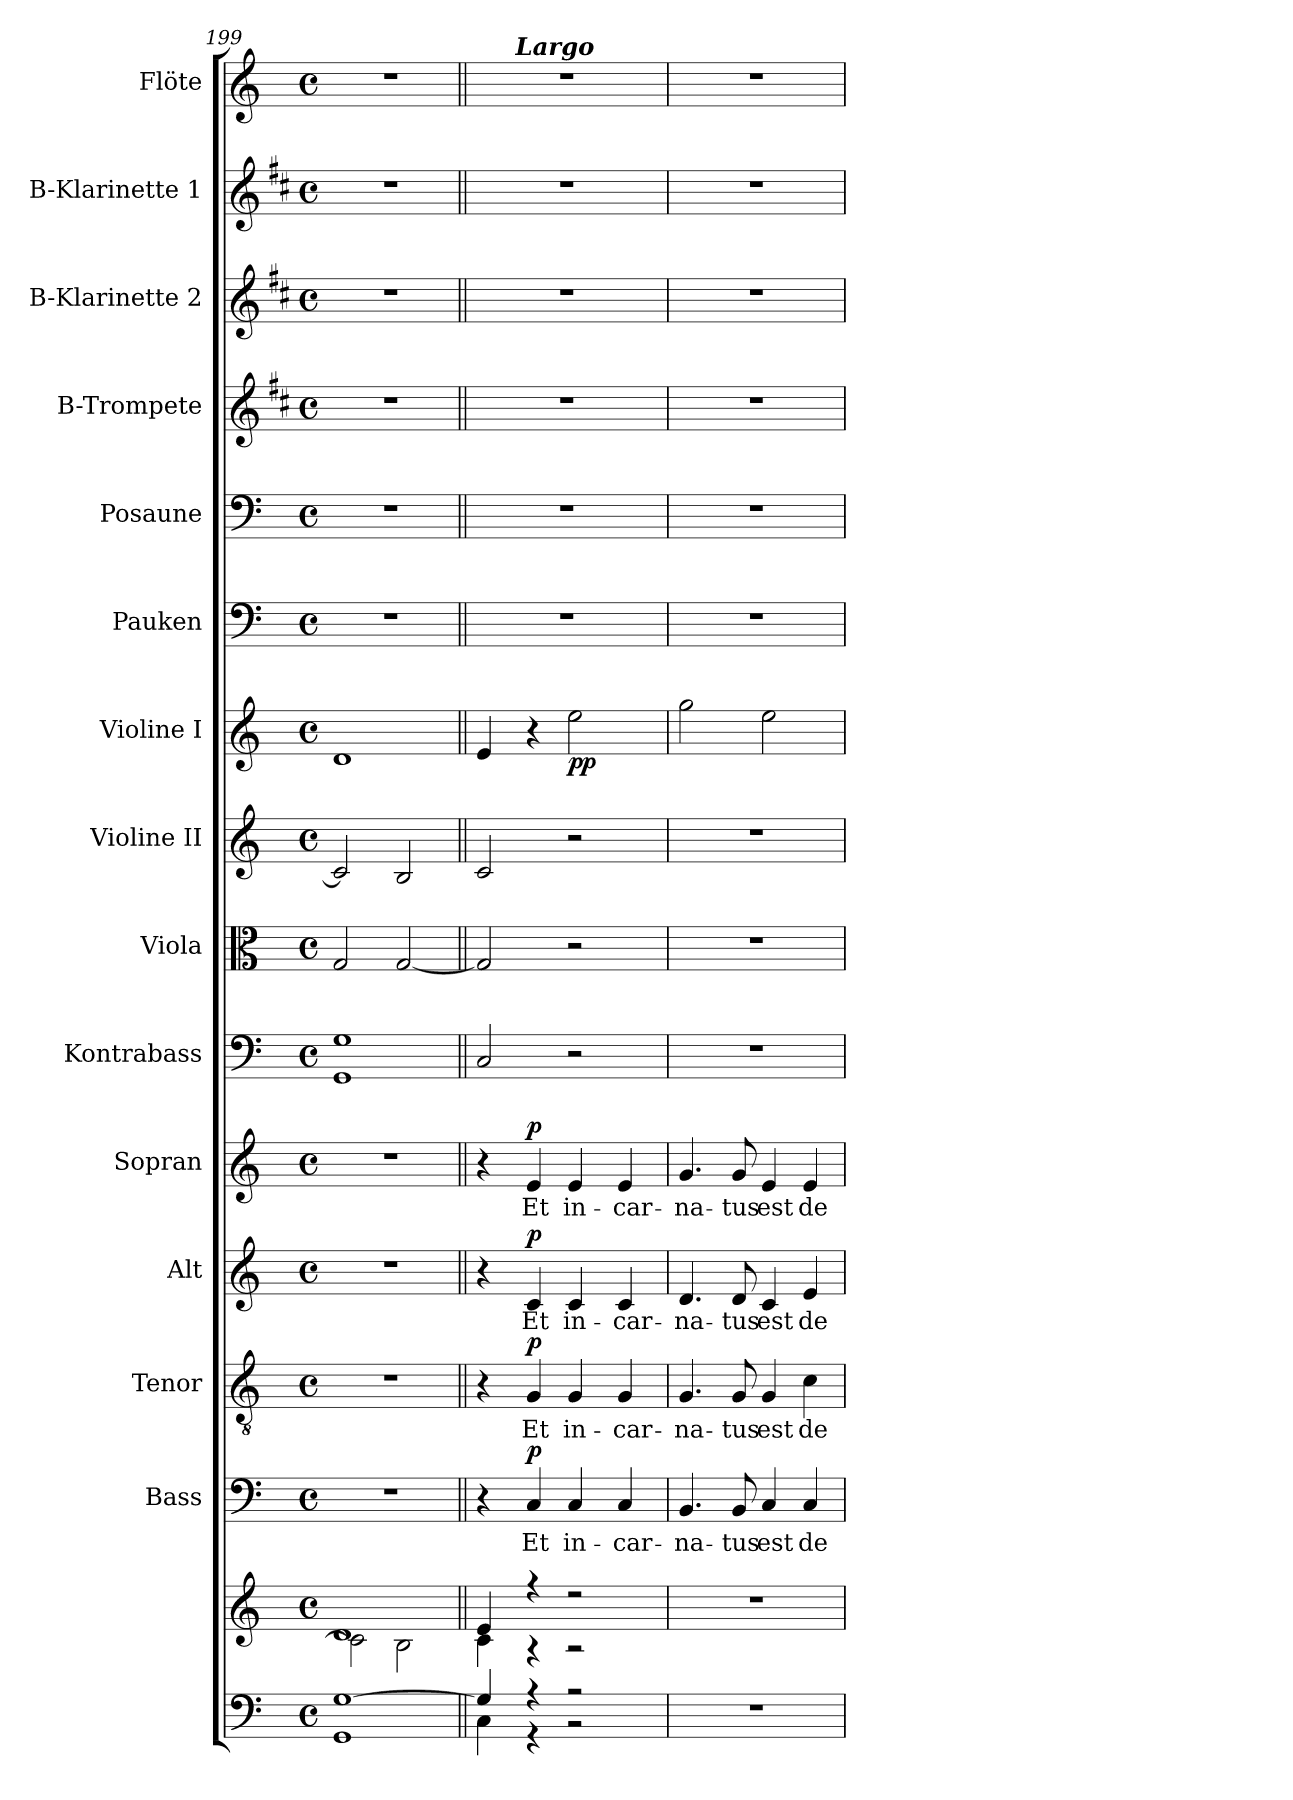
**kern	**kern	**kern	**text	**dynam	**kern	**text	**dynam	**kern	**text	**dynam	**kern	**text	**dynam	**kern	**kern	**kern	**kern	**dynam	**kern	**kern	**kern	**kern	**kern	**kern
*part15	*part15	*part14	*part14	*part14	*part13	*part13	*part13	*part12	*part12	*part12	*part11	*part11	*part11	*part10	*part9	*part8	*part7	*part7	*part6	*part5	*part4	*part3	*part2	*part1
*staff16	*staff15	*staff14	*staff14	*staff14	*staff13	*staff13	*staff13	*staff12	*staff12	*staff12	*staff11	*staff11	*staff11	*staff10	*staff9	*staff8	*staff7	*staff7	*staff6	*staff5	*staff4	*staff3	*staff2	*staff1
*	*	*I"Bass	*	*	*I"Tenor	*	*	*I"Alt	*	*	*I"Sopran	*	*	*I"Kontrabass	*I"Viola	*I"Violine II	*I"Violine I	*	*I"Pauken	*I"Posaune	*I"B-Trompete	*I"B-Klarinette 2	*I"B-Klarinette 1	*I"Flöte
*	*	*I'B.	*	*	*I'T.	*	*	*I'A.	*	*	*I'S.	*	*	*I'Kb.	*I'Vla.	*I'Vl. II	*I'Vl. I	*	*I'Pk.	*I'Pos.	*I'B Trp.	*I'B Kl. 2	*I'B Kl. 1	*I'Fl.
*clefF4	*clefG2	*clefF4	*	*	*clefGv2	*	*	*clefG2	*	*	*clefG2	*	*	*clefF4	*clefC3	*clefG2	*clefG2	*	*clefF4	*clefF4	*clefG2	*clefG2	*clefG2	*clefG2
*	*	*	*	*	*	*	*	*	*	*	*	*	*	*ITrd7c12	*	*	*	*	*	*	*ITrd1c2	*ITrd1c2	*ITrd1c2	*
*k[]	*k[]	*k[]	*	*	*k[]	*	*	*k[]	*	*	*k[]	*	*	*k[]	*k[]	*k[]	*k[]	*	*k[]	*k[]	*k[]	*k[]	*k[]	*k[]
*C:	*C:	*C:	*	*	*C:	*	*	*C:	*	*	*C:	*	*	*C:	*C:	*C:	*C:	*	*C:	*C:	*C:	*C:	*C:	*C:
*M4/4	*M4/4	*M4/4	*	*	*M4/4	*	*	*M4/4	*	*	*M4/4	*	*	*M4/4	*M4/4	*M4/4	*M4/4	*	*M4/4	*M4/4	*M4/4	*M4/4	*M4/4	*M4/4
*met(c)	*met(c)	*met(c)	*	*	*met(c)	*	*	*met(c)	*	*	*met(c)	*	*	*met(c)	*met(c)	*met(c)	*met(c)	*	*met(c)	*met(c)	*met(c)	*met(c)	*met(c)	*met(c)
=199	=199	=199	=199	=199	=199	=199	=199	=199	=199	=199	=199	=199	=199	=199	=199	=199	=199	=199	=199	=199	=199	=199	=199	=199
*^	*^	*	*	*	*	*	*	*	*	*	*	*	*	*^	*	*	*	*	*	*	*	*	*	*
[>1G	1GG	1d	2c\]	1r	.	.	1r	.	.	1r	.	.	1r	.	.	1GG	1GGG	2G/	2c/]	1d	.	1r	1r	1r	1r	1r	1r
.	.	.	2B\	.	.	.	.	.	.	.	.	.	.	.	.	.	.	[2G/	2B/	.	.	.	.	.	.	.	.
*	*	*	*	*	*	*	*	*	*	*	*	*	*	*	*	*v	*v	*	*	*	*	*	*	*	*	*	*
=200||	=200||	=200||	=200||	=200||	=200||	=200||	=200||	=200||	=200||	=200||	=200||	=200||	=200||	=200||	=200||	=200||	=200||	=200||	=200||	=200||	=200||	=200||	=200||	=200||	=200||	=200||
*	*	*	*	*	*	*	*	*	*	*	*	*	*	*	*	*	*	*	*	*	*	*	*	*	*	*^
4G/]	4C\	4e/	4c\	4r	.	.	4r	.	.	4r	.	.	4r	.	.	2CC/	2G/]	2c/	4e/	.	1r	1r	1r	1r	1r	1r	8..ryy
!	!	!	!	!	!	!	!	!	!	!	!	!	!	!	!	!	!	!	!	!	!	!	!	!	!	!	!LO:TX:a:Bi:t=Largo
.	.	.	.	.	.	.	.	.	.	.	.	.	.	.	.	.	.	.	.	.	.	.	.	.	.	.	2ryy
!	!	!	!	!	!LO:LY:b	!LO:DY:a	!	!LO:LY:b	!LO:DY:a	!	!LO:LY:b	!LO:DY:a	!	!LO:LY:b	!LO:DY:a	!	!	!	!	!	!	!	!	!	!	!	!
4r	4r	4r	4r	4C/	Et	p	4G/	Et	p	4c/	Et	p	4e/	Et	p	.	.	.	4r	.	.	.	.	.	.	.	.
!	!	!	!	!	!LO:LY:b	!	!	!LO:LY:b	!	!	!LO:LY:b	!	!	!LO:LY:b	!	!	!	!	!	!LO:DY:b	!	!	!	!	!	!	!
2r	2r	2r	2r	4C/	in-	.	4G/	in-	.	4c/	in-	.	4e/	in-	.	2r	2r	2r	2ee\	pp	.	.	.	.	.	.	.
.	.	.	.	.	.	.	.	.	.	.	.	.	.	.	.	.	.	.	.	.	.	.	.	.	.	.	4ryy
!	!	!	!	!	!LO:LY:b	!	!	!LO:LY:b	!	!	!LO:LY:b	!	!	!LO:LY:b	!	!	!	!	!	!	!	!	!	!	!	!	!
.	.	.	.	4C/	-car-	.	4G/	-car-	.	4c/	-car-	.	4e/	-car-	.	.	.	.	.	.	.	.	.	.	.	.	.
.	.	.	.	.	.	.	.	.	.	.	.	.	.	.	.	.	.	.	.	.	.	.	.	.	.	.	32ryy
=201	=201	=201	=201	=201	=201	=201	=201	=201	=201	=201	=201	=201	=201	=201	=201	=201	=201	=201	=201	=201	=201	=201	=201	=201	=201	=201	=201
!	!	!	!	!	!LO:LY:b	!	!	!LO:LY:b	!	!	!LO:LY:b	!	!	!LO:LY:b	!	!	!	!	!	!	!	!	!	!	!	!	!
*v	*v	*	*	*	*	*	*	*	*	*	*	*	*	*	*	*	*	*	*	*	*	*	*	*	*	*v	*v
*	*v	*v	*	*	*	*	*	*	*	*	*	*	*	*	*	*	*	*	*	*	*	*	*	*	*
1r	1r	4.BB/	-na-	.	4.G/	-na-	.	4.d/	-na-	.	4.g/	-na-	.	1r	1r	1r	2gg\	.	1r	1r	1r	1r	1r	1r
!	!	!	!LO:LY:b	!	!	!LO:LY:b	!	!	!LO:LY:b	!	!	!LO:LY:b	!	!	!	!	!	!	!	!	!	!	!	!
.	.	8BB/	-tus	.	8G/	-tus	.	8d/	-tus	.	8g/	-tus	.	.	.	.	.	.	.	.	.	.	.	.
!	!	!	!LO:LY:b	!	!	!LO:LY:b	!	!	!LO:LY:b	!	!	!LO:LY:b	!	!	!	!	!	!	!	!	!	!	!	!
.	.	4C/	est	.	4G/	est	.	4c/	est	.	4e/	est	.	.	.	.	2ee\	.	.	.	.	.	.	.
!	!	!	!LO:LY:b	!	!	!LO:LY:b	!	!	!LO:LY:b	!	!	!LO:LY:b	!	!	!	!	!	!	!	!	!	!	!	!
.	.	4C/	de	.	4c\	de	.	4e/	de	.	4e/	de	.	.	.	.	.	.	.	.	.	.	.	.
=	=	=	=	=	=	=	=	=	=	=	=	=	=	=	=	=	=	=	=	=	=	=	=	=
*-	*-	*-	*-	*-	*-	*-	*-	*-	*-	*-	*-	*-	*-	*-	*-	*-	*-	*-	*-	*-	*-	*-	*-	*-
